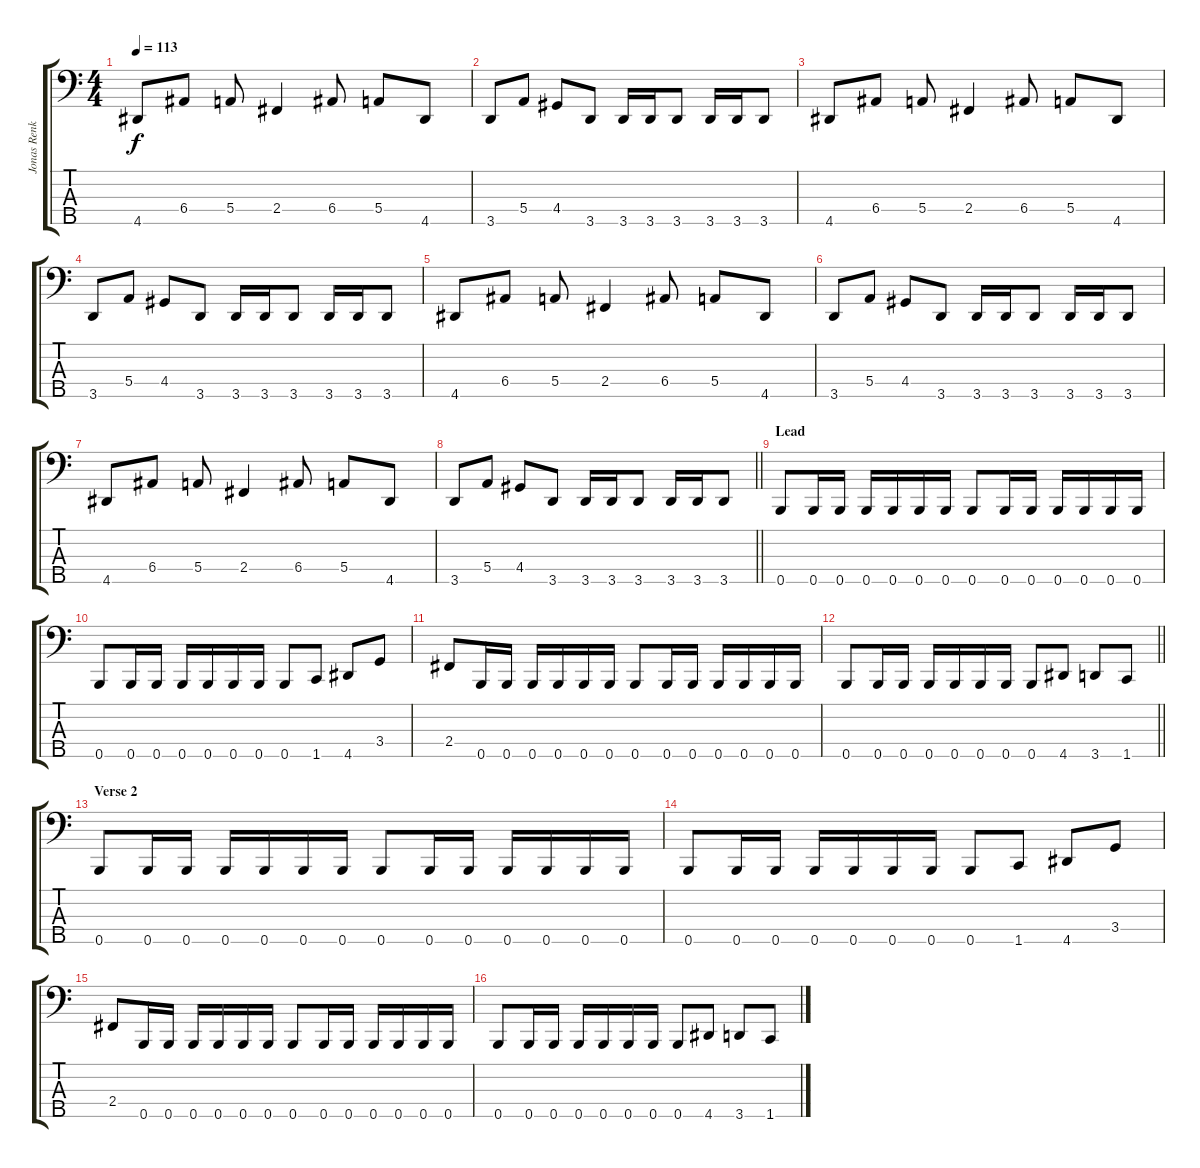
\track ("Jonas Renkse" "Jonas Renk") {instrument electricbassfinger}
\staff {score tabs}
\tuning (G2 D2 A1 E1 B0) {hide}
\ts (4 4)
\tempo 113
\clef f4
\ks c
4.5.8{dy f} 6.4.8 5.4.8 2.4.4 6.4.8 5.4.8 4.5.8 |
3.5.8 5.4.8 4.4.8 3.5.8 3.5.16 3.5.16 3.5.8 3.5.16 3.5.16 3.5.8 |
4.5.8 6.4.8 5.4.8 2.4.4 6.4.8 5.4.8 4.5.8 |
3.5.8 5.4.8 4.4.8 3.5.8 3.5.16 3.5.16 3.5.8 3.5.16 3.5.16 3.5.8 |
4.5.8 6.4.8 5.4.8 2.4.4 6.4.8 5.4.8 4.5.8 |
3.5.8 5.4.8 4.4.8 3.5.8 3.5.16 3.5.16 3.5.8 3.5.16 3.5.16 3.5.8 |
4.5.8 6.4.8 5.4.8 2.4.4 6.4.8 5.4.8 4.5.8 |
\barLineRight lightlight
3.5.8 5.4.8 4.4.8 3.5.8 3.5.16 3.5.16 3.5.8 3.5.16 3.5.16 3.5.8 |
\section ("" "Lead")
0.5.8 0.5.16 0.5.16 0.5.16 0.5.16 0.5.16 0.5.16 0.5.8 0.5.16 0.5.16 0.5.16 0.5.16 0.5.16 0.5.16 |
0.5.8 0.5.16 0.5.16 0.5.16 0.5.16 0.5.16 0.5.16 0.5.8 1.5.8 4.5.8 3.4.8 |
2.4.8 0.5.16 0.5.16 0.5.16 0.5.16 0.5.16 0.5.16 0.5.8 0.5.16 0.5.16 0.5.16 0.5.16 0.5.16 0.5.16 |
\barLineRight lightlight
0.5.8 0.5.16 0.5.16 0.5.16 0.5.16 0.5.16 0.5.16 0.5.8 4.5.8 3.5.8 1.5.8 |
\section ("" "Verse 2")
0.5.8 0.5.16 0.5.16 0.5.16 0.5.16 0.5.16 0.5.16 0.5.8 0.5.16 0.5.16 0.5.16 0.5.16 0.5.16 0.5.16 |
0.5.8 0.5.16 0.5.16 0.5.16 0.5.16 0.5.16 0.5.16 0.5.8 1.5.8 4.5.8 3.4.8 |
2.4.8 0.5.16 0.5.16 0.5.16 0.5.16 0.5.16 0.5.16 0.5.8 0.5.16 0.5.16 0.5.16 0.5.16 0.5.16 0.5.16 |
0.5.8 0.5.16 0.5.16 0.5.16 0.5.16 0.5.16 0.5.16 0.5.8 4.5.8 3.5.8 1.5.8
